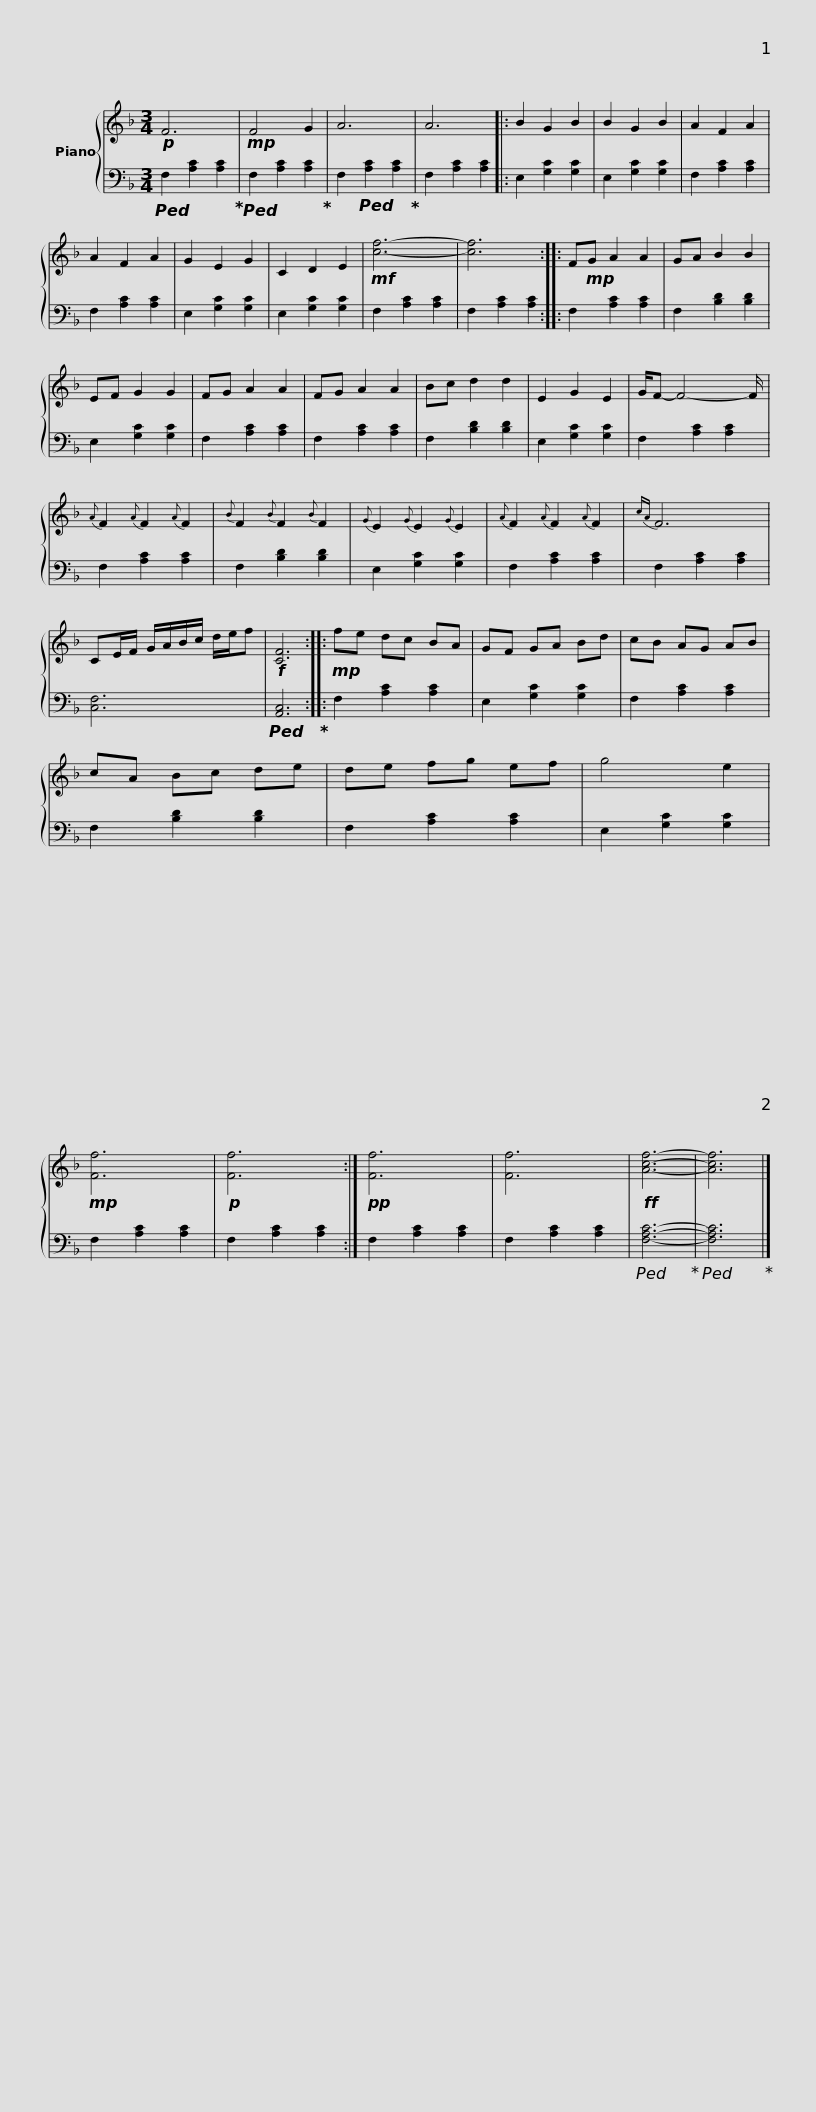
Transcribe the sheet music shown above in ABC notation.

X:1
%%score { 1 | 2 }
L:1/8
M:3/4
I:linebreak $
K:F
V:1 treble
V:2 bass
V:1
!p! F6 |!mp! F4 G2 | A6 | A6 |: B2 G2 B2 | %5
 B2 G2 B2 | A2 F2 A2 | A2 F2 A2 | G2 E2 G2 | C2 D2 E2 |$ %10
!mf! [cf]6- | [cf]6 :: F!mp!G A2 A2 | GA B2 B2 | EF G2 G2 | %15
 FG A2 A2 | FG A2 A2 | Bc d2 d2 | E2 G2 E2 |$ G/F- F4- F/ | %20
{A} F2{A} F2{A} F2 |{B} F2{B} F2{B} F2 |{G} E2{G} E2{G} E2 |{A} F2{A} F2{A} F2 |{cA} F6 |$ %25
 CE/F/ G/A/B/c/ d/e/f |!f! [CF]6 ::!mp! fe dc BA | GF GA Bd | cB AG AB | %30
 cA Bc de |$ de fg ef | g4 e2 |!mp! [Ff]6 |!p! [Ff]6 :| %35
!pp! [Ff]6 | [Ff]6 |!ff! [Acf]6- | [Acf]6 |] %39
V:2
!ped! F,2 [A,C]2 [A,C]2!ped-up! |!ped! F,2 [A,C]2 [A,C]2!ped-up! | F,2!ped! [A,C]2 [A,C]2!ped-up! | F,2 [A,C]2 [A,C]2 |: E,2 [G,C]2 [G,C]2 | %5
 E,2 [G,C]2 [G,C]2 | F,2 [A,C]2 [A,C]2 | F,2 [A,C]2 [A,C]2 | E,2 [G,C]2 [G,C]2 | E,2 [G,C]2 [G,C]2 |$ %10
 F,2 [A,C]2 [A,C]2 | F,2 [A,C]2 [A,C]2 :: F,2 [A,C]2 [A,C]2 | F,2 [B,D]2 [B,D]2 | E,2 [G,C]2 [G,C]2 | %15
 F,2 [A,C]2 [A,C]2 | F,2 [A,C]2 [A,C]2 | F,2 [B,D]2 [B,D]2 | E,2 [G,C]2 [G,C]2 |$ F,2 [A,C]2 [A,C]2 | %20
 F,2 [A,C]2 [A,C]2 | F,2 [B,D]2 [B,D]2 | E,2 [G,C]2 [G,C]2 | F,2 [A,C]2 [A,C]2 | F,2 [A,C]2 [A,C]2 |$ %25
 [C,F,]6 |!ped! [A,,C,]6!ped-up! :: F,2 [A,C]2 [A,C]2 | E,2 [G,C]2 [G,C]2 | F,2 [A,C]2 [A,C]2 | %30
 F,2 [B,D]2 [B,D]2 |$ F,2 [A,C]2 [A,C]2 | E,2 [G,C]2 [G,C]2 | F,2 [A,C]2 [A,C]2 | F,2 [A,C]2 [A,C]2 :| %35
 F,2 [A,C]2 [A,C]2 | F,2 [A,C]2 [A,C]2 |!ped! [F,A,C]6-!ped-up! |!ped! [F,A,C]6!ped-up! |] %39
